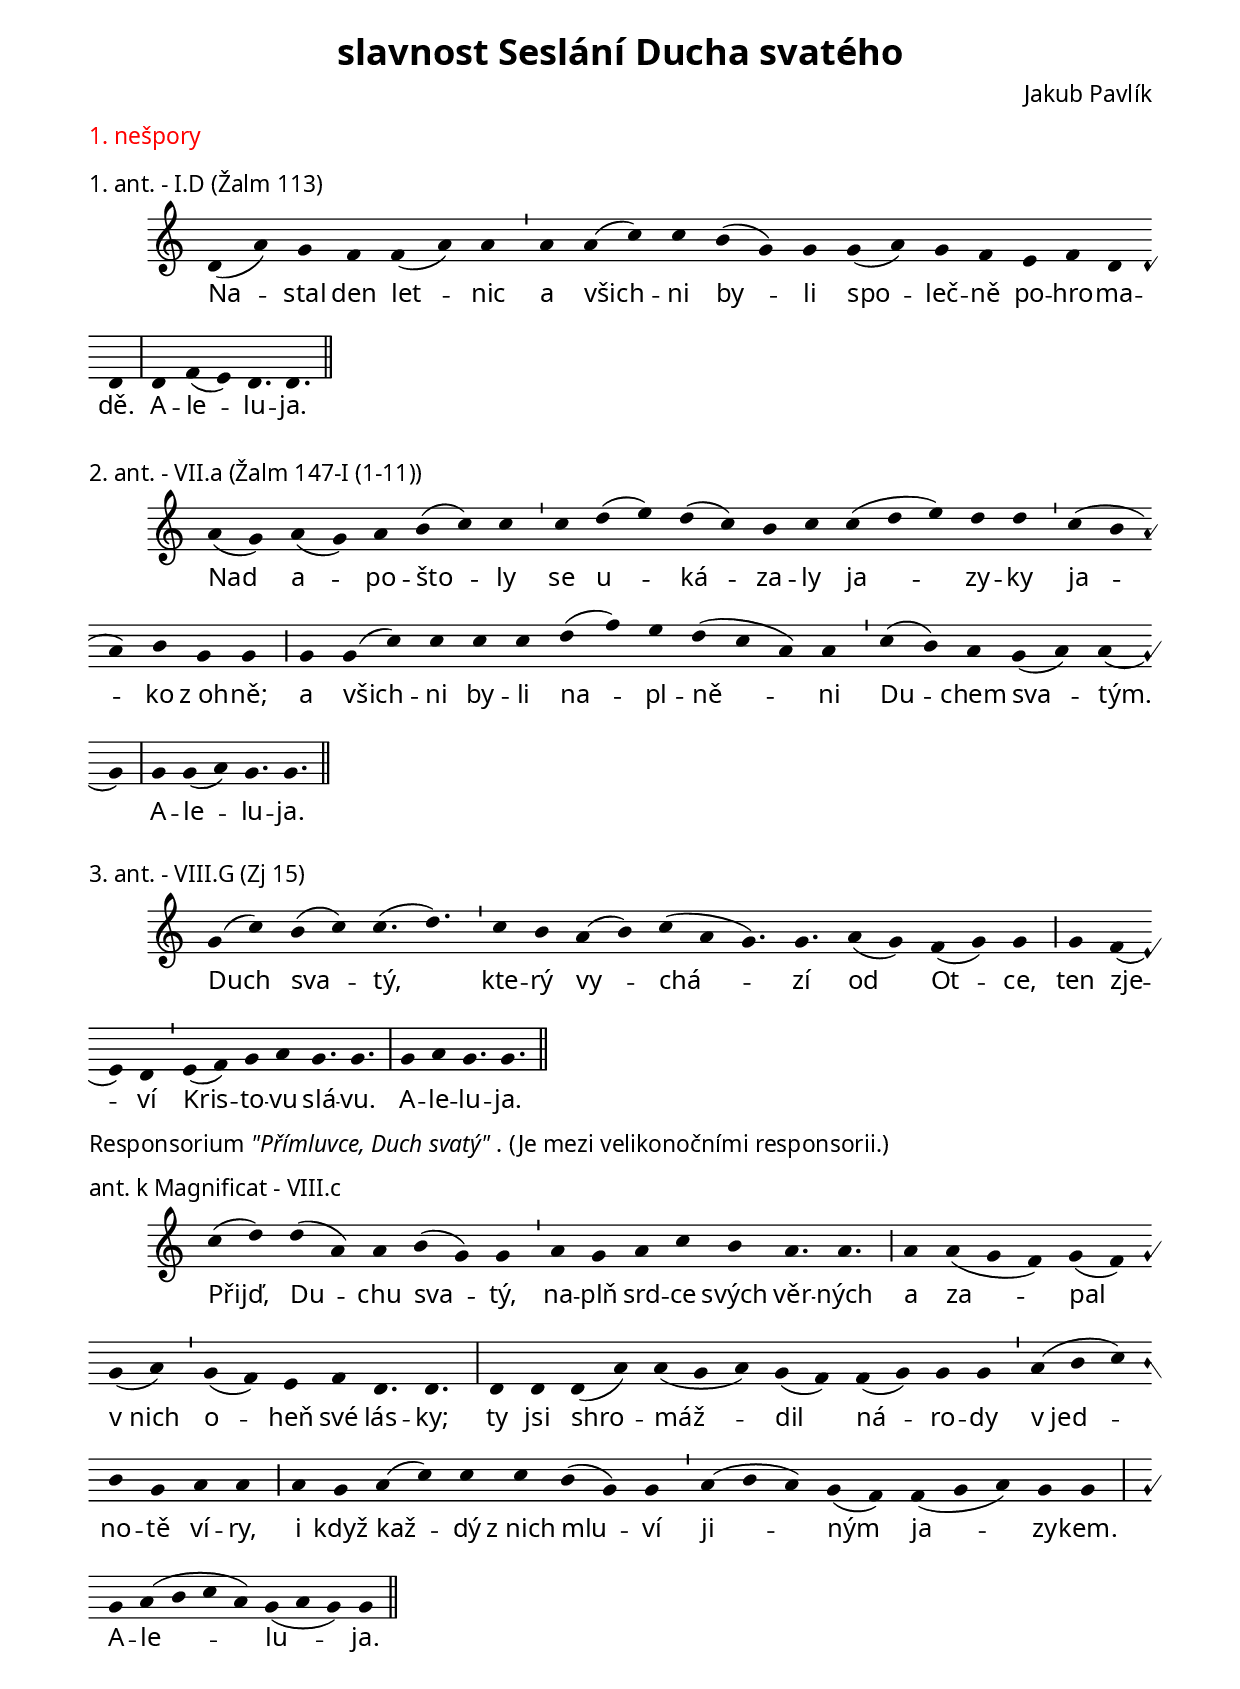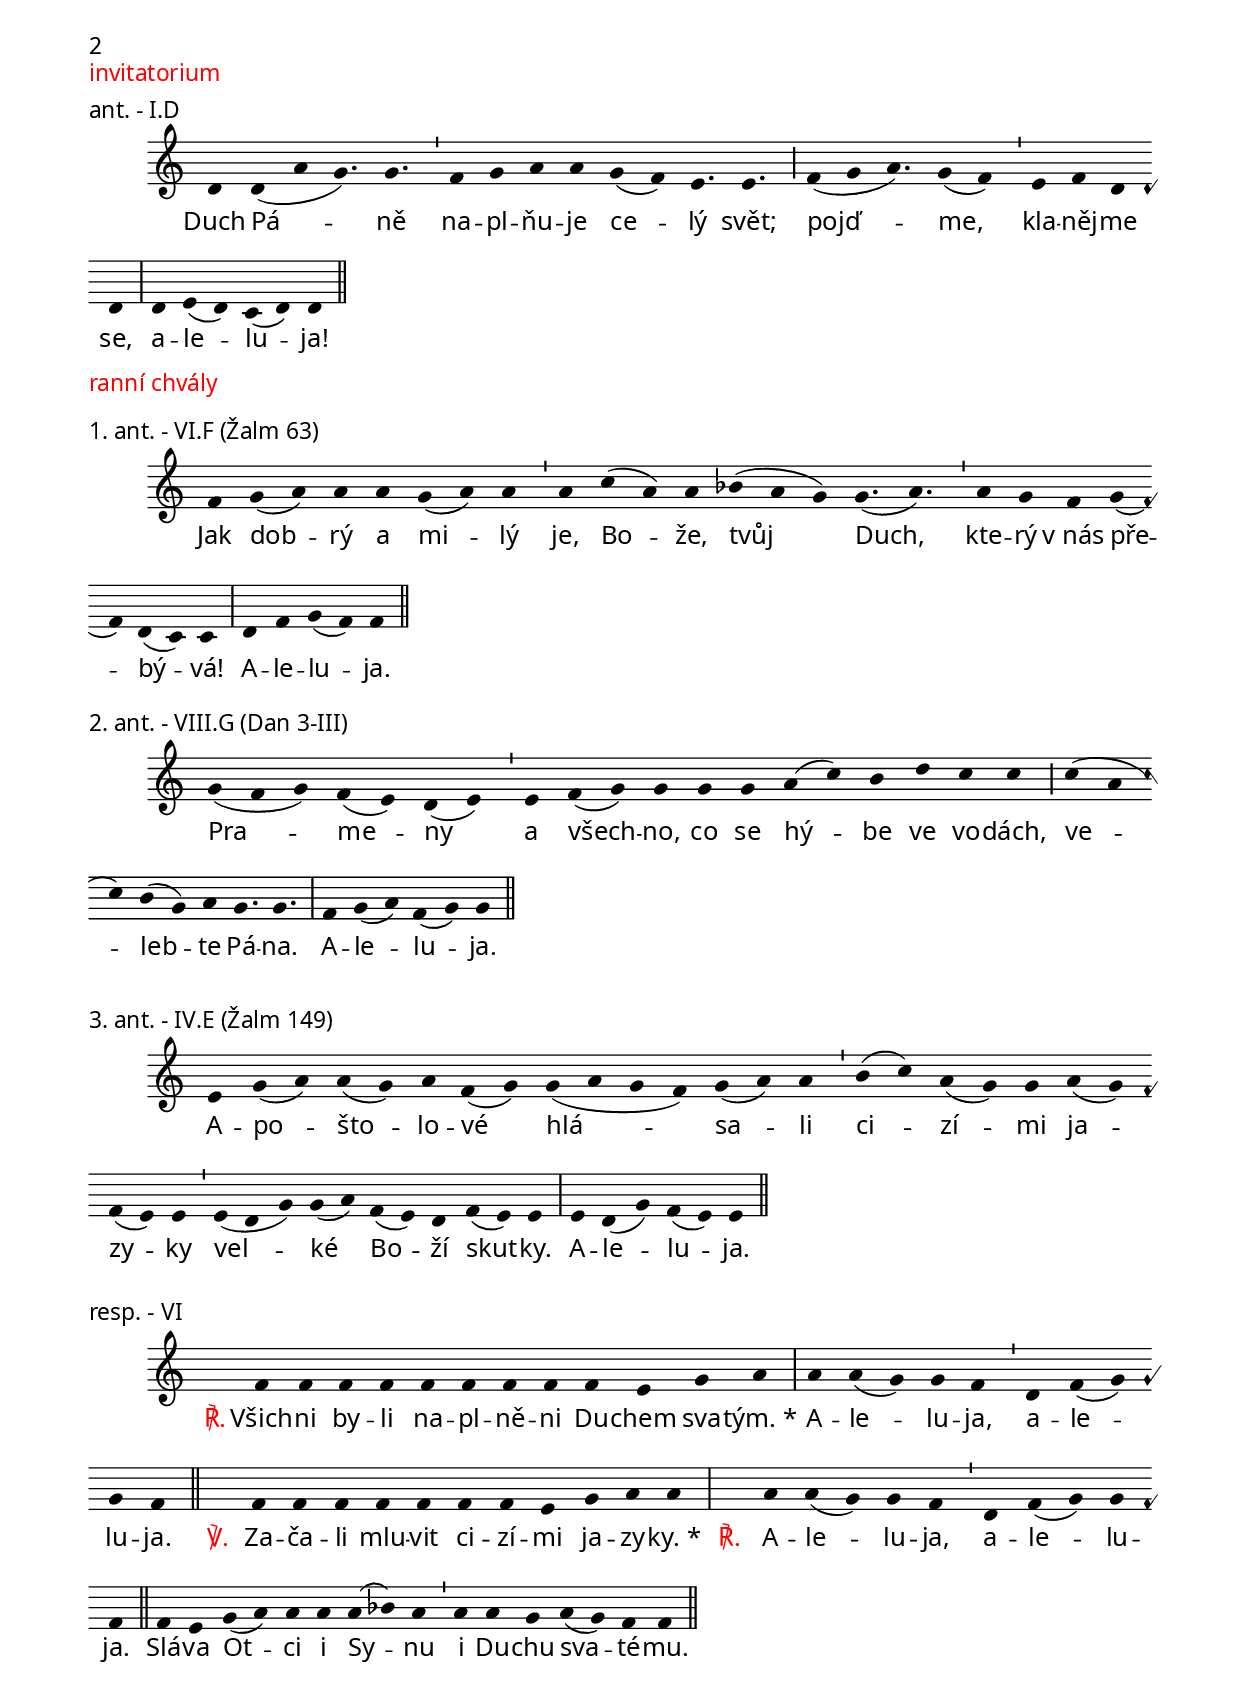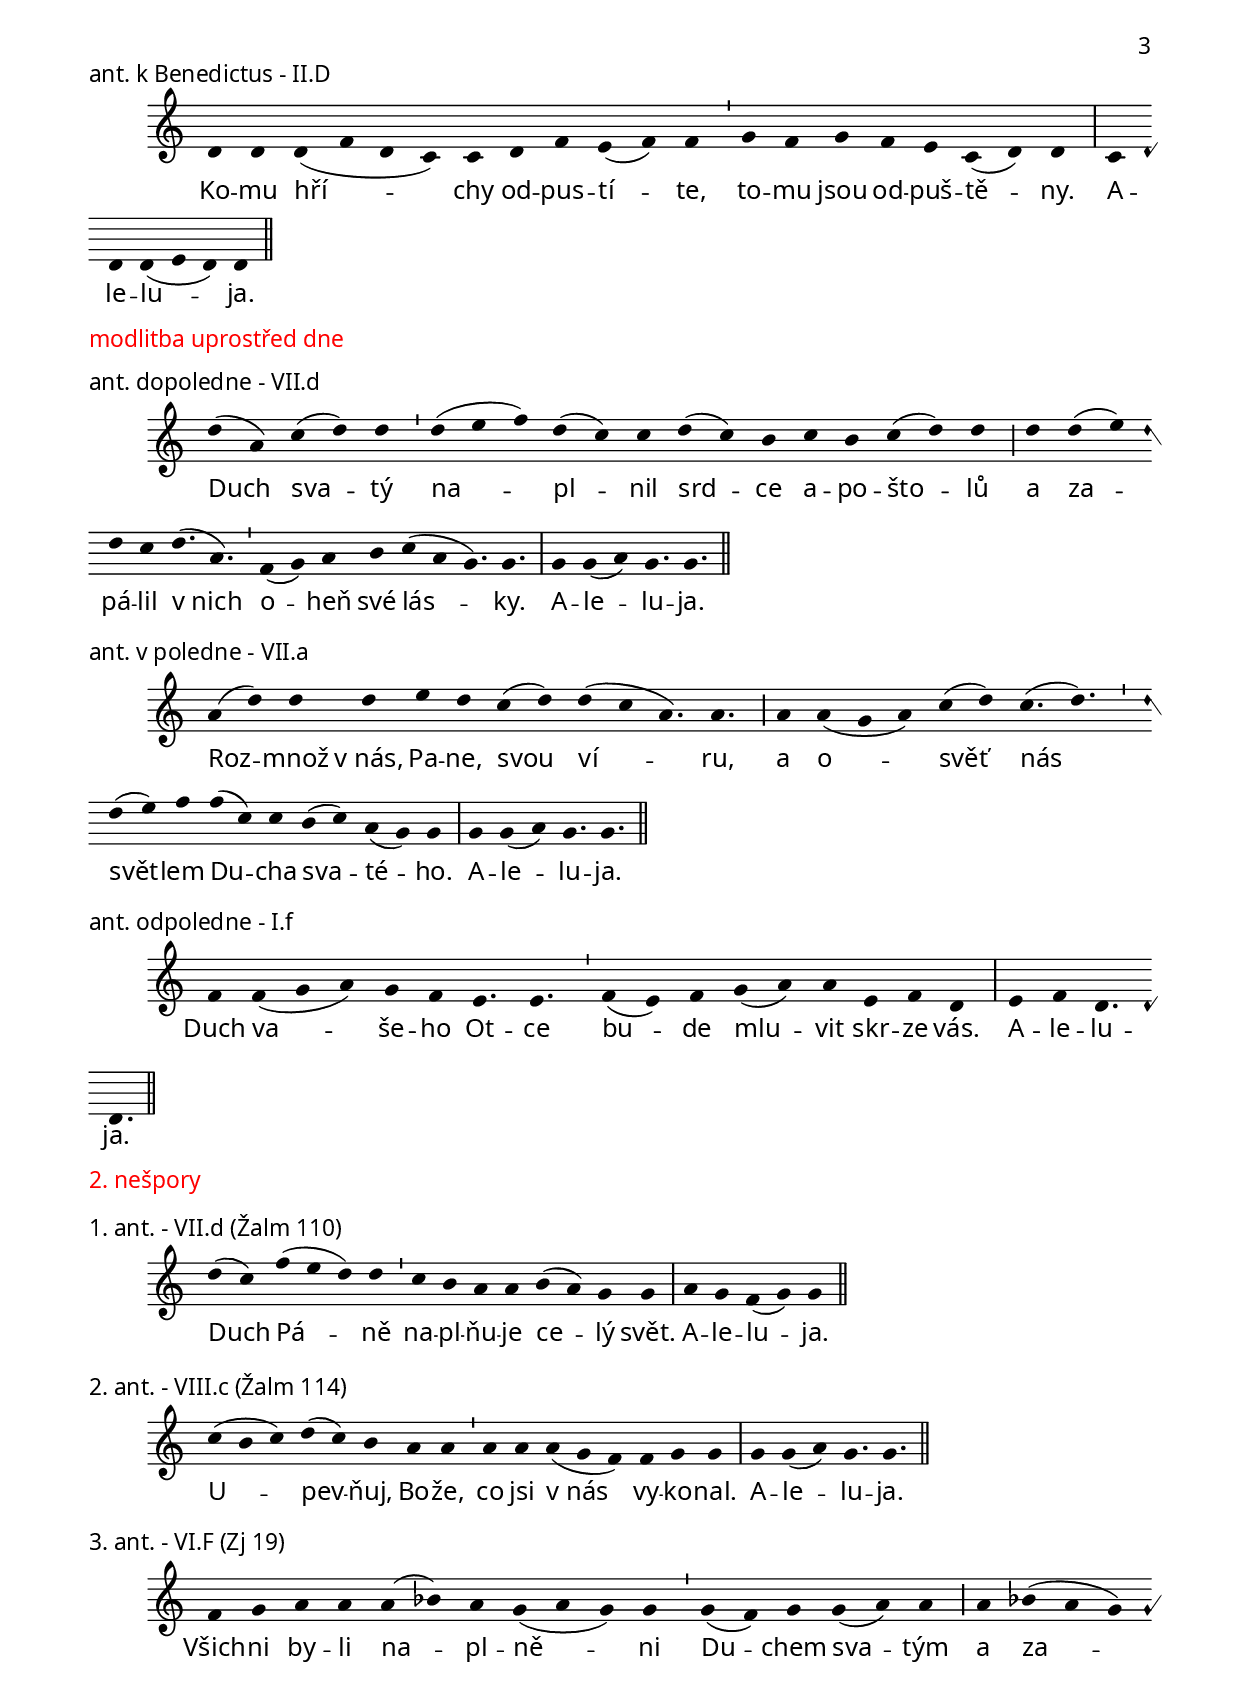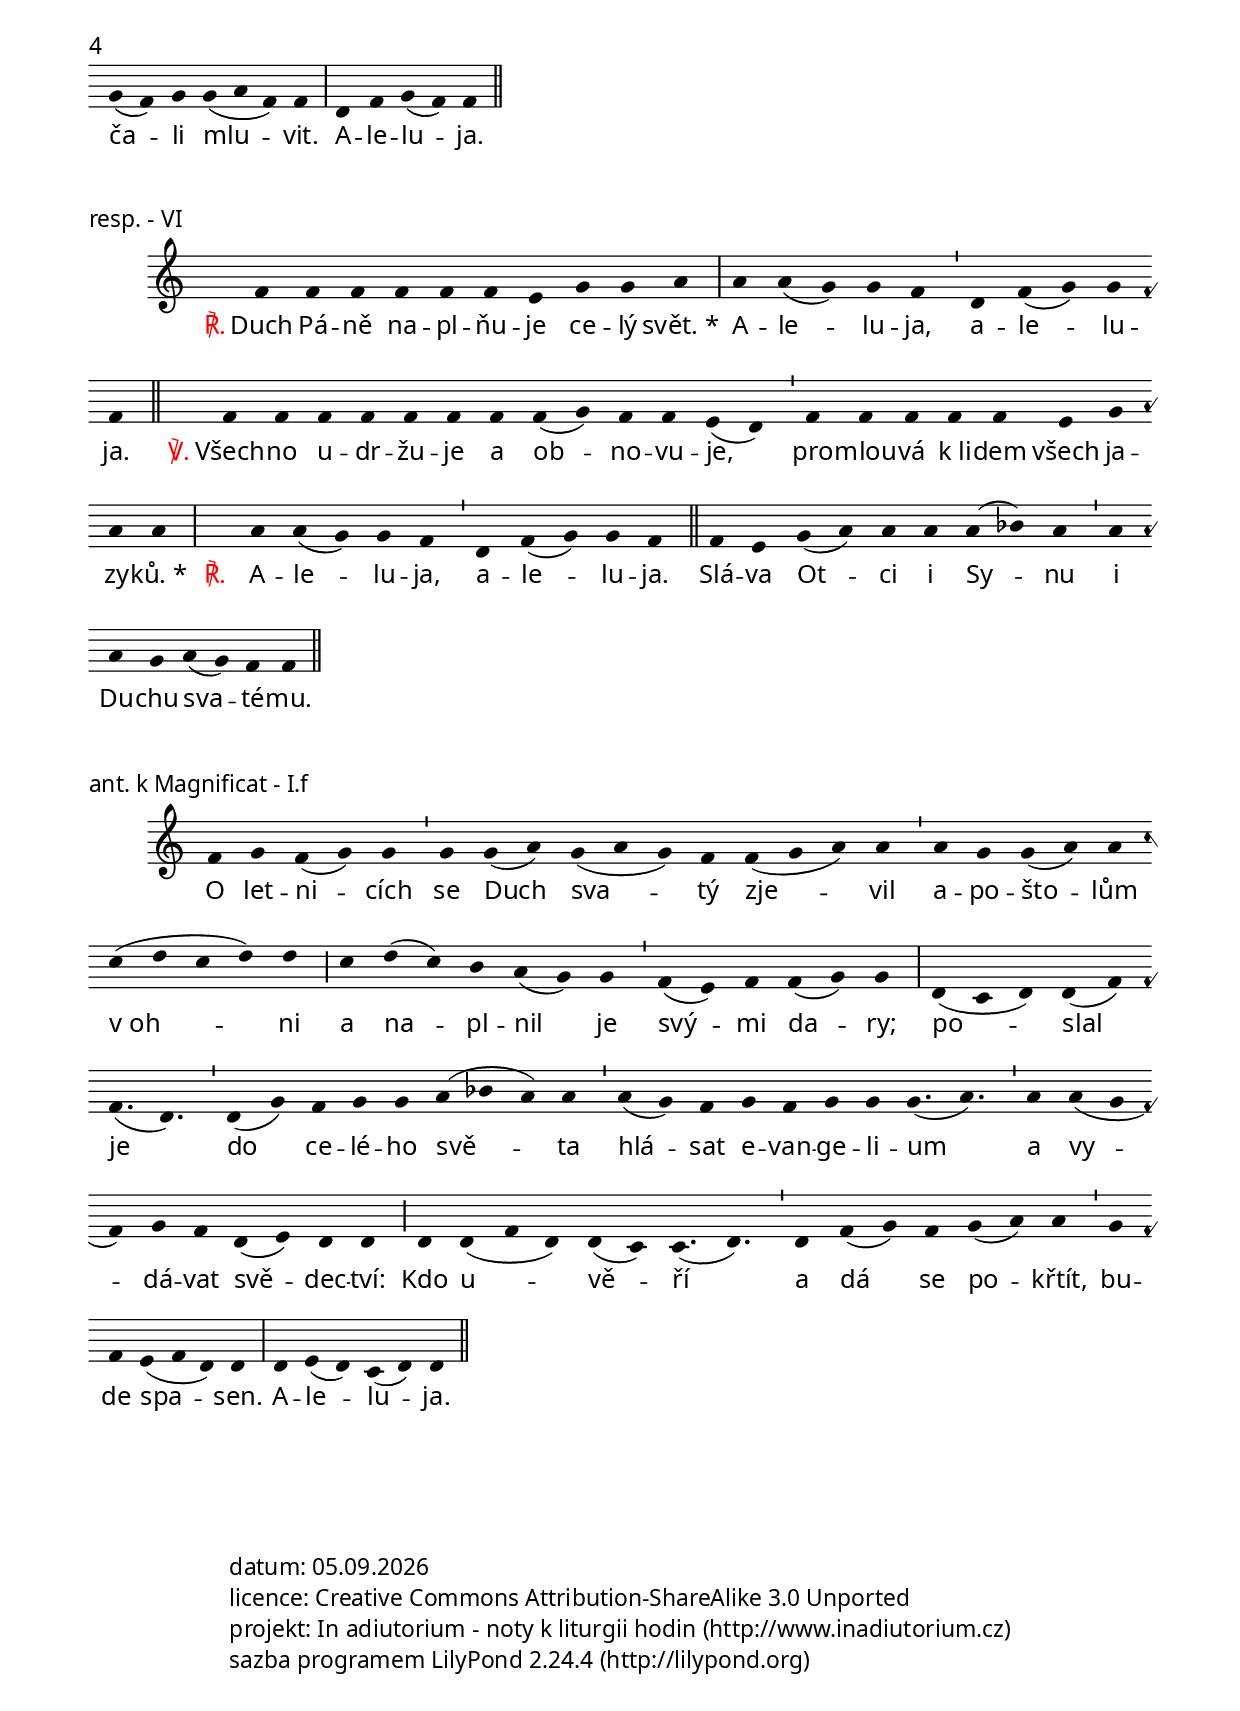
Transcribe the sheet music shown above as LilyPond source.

\version "2.14.2"

\header {
  title = "slavnost Seslání Ducha svatého"
  composer = "Jakub Pavlík"
}

\include "spolecne.ly"
\include "dilyresponsorii.ly"

\markup {\nadpisHodinka {"1. nešpory"}}

\score {
  \relative c' {
    \choralniRezim
    d4( a') g f f( a) a \barMin
    a a( c) c b( g) g g( a) g f e f d d \barMax
    d f( e) d4. d \barFinalis
  }
  \addlyrics {
    Na -- stal den let -- nic
    a všich -- ni by -- li spo -- leč -- ně po -- hro -- ma -- dě.
    A -- le -- lu -- ja.
  }
  \header {
    quid = "1. ant."
    modus = "I"
    differentia = "D" 
    psalmus = "Žalm 113"
    id = ""
    piece = \markup {\sestavTitulek}
  }
}

\score {
  \relative c'' {
    \choralniRezim
    a4( g) a( g) a b( c) c \barMin
    c d( e) d( c) b c c( d e) d d \barMin
    c( b a) b g g \barMaior
    g g( c) c c c d( f) e d( c a) a \barMin
    c( b) a g( a) a( g) \barMax
    g g( a) g4. g \barFinalis
  }
  \addlyrics {
    Nad a -- po -- što -- ly 
    se u -- ká -- za -- ly ja -- zy -- ky
    ja -- ko z_oh -- ně;
    a všich -- ni by -- li na -- pl -- ně -- ni
    Du -- chem sva -- tým.
    A -- le -- lu -- ja.
  }
  \header {
    quid = "2. ant."
    modus = "VII"
    differentia = "a" 
    psalmus = "Žalm 147-I (1-11)"
    id = ""
    piece = \markup {\sestavTitulek}
  }
}

\score {
  \relative c'' {
    \choralniRezim
    g4( c) b( c) c4.( d) \barMin
    c4 b a( b) c( a g4.) g a4( g) f( g) g \barMaior
    g f( e) d \barMin
    e( f) g a g4. g \barMax
    g4 a g4. g \barFinalis
  }
  \addlyrics {
    Duch sva -- tý, 
    kte -- rý vy -- chá -- zí od Ot -- ce,
    ten zje -- ví 
    Kris -- to -- vu slá -- vu.
    A -- le -- lu -- ja.
  }
  \header {
    quid = "3. ant."
    modus = "VIII"
    differentia = "G" 
    psalmus = "Zj 15"
    id = ""
    piece = \markup {\sestavTitulek}
  }
}

\markup{Responsorium \italic{"\"Přímluvce, Duch svatý\""}. (Je mezi velikonočními responsorii.)}

\score {
  \relative c'' {
    \choralniRezim
    c4( d) d( a) a b( g) g \barMin
    a g a c b a4. a \barMaior
    a4 a( g f) g( f) g( a) \barMin g( f) e f d4. d \barMax
    
    d4 d d( a') a( g a) g( f) f( g) g g \barMin
    a( b c) b g a a \barMaior
    a g a( c) c c b( g) g \barMin
    a( b a) g( f) f( g a) g g \barMax
    
    g a( b c a) g( a g) g \barFinalis
  }
  \addlyrics {
    Přijď, Du -- chu sva -- tý,
    na -- plň srd -- ce svých věr -- ných
    a za -- pal v_nich o -- heň své lás -- ky;
    
    ty jsi shro -- máž -- dil ná -- ro -- dy
    v_jed -- no -- tě ví -- ry,
    i když kaž -- dý z_nich mlu -- ví 
    ji -- ným ja -- zy -- kem.
    
    A -- le -- lu -- ja.
  }
  \header {
    quid = "ant. k Magnificat"
    modus = "VIII"
    differentia = "c" 
    psalmus = ""
    id = ""
    piece = \markup {\sestavTitulekBezZalmu}
  }
}

\markup {\nadpisHodinka {"invitatorium"}}

\score {
  \relative c' {
    \choralniRezim
    d4 d( a' g4.) g \barMin
    f4 g a a g( f) e4. e \barMaior
    f4( g a4.) g4( f) \barMin
    e4 f d d \barMax
    d e( d) c( d) d \barFinalis
  }
  \addlyrics {
    Duch Pá -- ně 
    na -- pl -- ňu -- je ce -- lý svět;
    pojď -- me, kla -- něj -- me se,
    a -- le -- lu -- ja!
  }
  \header {
    quid = "ant."
    modus = "I"
    differentia = "D" 
    psalmus = ""
    id = ""
    piece = \markup {\sestavTitulek}
  }
}

\markup {\nadpisHodinka {"ranní chvály"}}

\score {
  \relative c' {
    \choralniRezim
    f4 g( a) a a g( a) a \barMin
    a4 c( a) a bes( a g) g4.( a) \barMin
    a4 g f g( f) d( c) c \barMax
    d4 f g( f) f \barFinalis
  }
  \addlyrics {
    Jak dob -- rý a mi -- lý 
    je, Bo -- že, tvůj Duch,
    kte -- rý v_nás pře -- bý -- vá!
    A -- le -- lu -- ja.
  }
  \header {
    quid = "1. ant."
    modus = "VI"
    differentia = "F" 
    psalmus = "Žalm 63"
    id = ""
    piece = \markup {\sestavTitulek}
  }
}

\score {
  \relative c'' {
    \choralniRezim
    g( f g) f( e) d( e) \barMin
    e f( g) g g g a( c) b d c c \barMaior
    c( a c) b( g) a g4. g \barMax
    f4 g( a) f( g) g \barFinalis
  }
  \addlyrics {
    Pra -- me -- ny 
    a všech -- no, co se hý -- be ve vo -- dách,
    ve -- leb -- te Pá -- na.
    A -- le -- lu -- ja.
  }
  \header {
    quid = "2. ant."
    modus = "VIII"
    differentia = "G" 
    psalmus = "Dan 3-III"
    id = ""
    piece = \markup {\sestavTitulek}
  }
}

\score {
  \relative c' {
    \choralniRezim
    e4 g( a) a( g) a f( g) g( a g f) g( a) a \barMin
    b( c) a( g) g a( g) f( e) e \barMin
    e( d g) g( a) f( e) d f( e) e \barMax
    e d( g) f( e) e \barFinalis
  }
  \addlyrics {
    A -- po -- što -- lo -- vé hlá -- sa -- li 
    ci -- zí -- mi ja -- zy -- ky
    vel -- ké Bo -- ží skut -- ky.
    A -- le -- lu -- ja.
  }
  \header {
    quid = "3. ant."
    modus = "IV"
    differentia = "E" 
    psalmus = "Žalm 149"
    id = ""
    piece = \markup {\sestavTitulek}
  }
}

\score {
  \relative c' {
    \choralniRezim
    
    % R
    \neviditelna f
    f f f f f f f f f e g a \barMax
    \respVIalelujaResponsum \barFinalis
    
    % V
    \neviditelna f
    f f f f f f f e g a a \barMax
    % R
    \neviditelna a
    \respVIalelujaResponsum \barFinalis
    
    % Slava
    \respVIalelujaDoxologie \barFinalis
  }
  \addlyrics {
    \Response Všich -- ni by -- li na -- pl -- ně -- ni Du -- chem sva -- tým._*
    \textRespAleluja
    \Verse Za -- ča -- li mlu -- vit ci -- zí -- mi ja -- zy -- ky._*
    \Response \textRespAleluja
    \textRespDoxologie
  }
  \header {
    quid = "resp."
    modus = "VI"
    id = ""
    piece = \markup {\sestavTitulekResp}
  }
}

\score {
  \relative c' {
    \choralniRezim
    d4 d d( f d c) c d f e( f) f \barMin
    g f g f e c( d) d \barMax
    c d d( e d) d \barFinalis
  }
  \addlyrics {
    Ko -- mu hří -- chy od -- pus -- tí -- te,
    to -- mu jsou od -- puš -- tě -- ny.
    A -- le -- lu -- ja.
  }
  \header {
    quid = "ant. k Benedictus"
    modus = "II"
    differentia = "D" 
    psalmus = ""
    id = ""
    piece = \markup {\sestavTitulekBezZalmu}
  }
}

\markup {\nadpisHodinka {"modlitba uprostřed dne"}}

\score {
  \relative c'' {
    \choralniRezim
    d( a) c( d) d \barMin
    d( e f) d( c) c d( c) b c b c( d) d \barMaior
    d d( e) d c d4.( a) \barMin
    f4( g) a b c( a g4.) g \barMax
    g4 g( a) g4. g \barFinalis
  }
  \addlyrics {
    Duch sva -- tý 
    na -- pl -- nil srd -- ce a -- po -- što -- lů
    a za -- pá -- lil v_nich 
    o -- heň své lás -- ky.
    A -- le -- lu -- ja.
  }
  \header {
    quid = "ant. dopoledne"
    modus = "VII"
    differentia = "d" 
    psalmus = ""
    id = ""
    piece = \markup {\sestavTitulekBezZalmu}
  }
}

\score {
  \relative c'' {
    \choralniRezim
    a4( d) d d e d c( d) d( c a4.) a \barMaior
    a4 a( g a) c( d) c4.( d) \barMin
    d4( e) f f( c) c b( c) a( g) g \barMax
    g g( a) g4. g \barFinalis
  }
  \addlyrics {
    Roz -- množ v_nás, Pa -- ne, svou ví -- ru,
    a o -- svěť nás 
    svět -- lem Du -- cha sva -- té -- ho.
    A -- le -- lu -- ja.
  }
  \header {
    quid = "ant. v poledne"
    modus = "VII"
    differentia = "a" 
    psalmus = ""
    id = ""
    piece = \markup {\sestavTitulekBezZalmu}
  }
}

\score {
  \relative c' {
    \choralniRezim
    f4 f( g a) g f e4. e \barMin
    f4( e) f g( a) a e f d \barMax
    e f d4. d \barFinalis
  }
  \addlyrics {
    Duch va -- še -- ho Ot -- ce
    bu -- de mlu -- vit skr -- ze vás.
    A -- le -- lu -- ja.
  }
  \header {
    quid = "ant. odpoledne"
    modus = "I"
    differentia = "f" 
    psalmus = ""
    id = ""
    piece = \markup {\sestavTitulekBezZalmu}
  }
}

\markup {\nadpisHodinka {"2. nešpory"}}

\score {
  \relative c'' {
    \choralniRezim
    d4( c) f( e d) d \barMin
    c b a a b( a) g g \barMax
    a g f( g) g \barFinalis
  }
  \addlyrics {
    Duch Pá -- ně na -- pl -- ňu -- je ce -- lý svět.
    A -- le -- lu -- ja.
  }
  \header {
    quid = "1. ant."
    modus = "VII"
    differentia = "d" 
    psalmus = "Žalm 110"
    id = ""
    piece = \markup {\sestavTitulek}
  }
}

\score {
  \relative c'' {
    \choralniRezim
    c4( b c) d( c) b a a \barMin
    a a a( g f) f g g \barMax
    g g( a) g4. g \barFinalis
  }
  \addlyrics {
    U -- pev -- ňuj, Bo -- že,
    co jsi v_nás vy -- ko -- nal.
    A -- le -- lu -- ja.
  }
  \header {
    quid = "2. ant."
    modus = "VIII"
    differentia = "c" 
    psalmus = "Žalm 114"
    id = ""
    piece = \markup {\sestavTitulek}
  }
}

\score {
  \relative c' {
    \choralniRezim
    f4 g a a a( bes) a g( a g) g \barMin
    g( f) g g( a) a \barMaior
    a bes( a g) g( f) g g( a f) f \barMax
    d f g( f) f \barFinalis
  }
  \addlyrics {
    Všich -- ni by -- li na -- pl -- ně -- ni Du -- chem sva -- tým
    a za -- ča -- li mlu -- vit.
    A -- le -- lu -- ja.
  }
  \header {
    quid = "3. ant."
    modus = "VI"
    differentia = "F" 
    psalmus = "Zj 19"
    id = ""
    piece = \markup {\sestavTitulek}
  }
}

\score {
  \relative c' {
    \choralniRezim
    
    % R
    \neviditelna f
    f4 f f f f f e g g a \barMax
    \respVIalelujaResponsum \barFinalis
    
    % V
    \neviditelna f
    f f f f f f f f( g) f f e( d) \barMin
    f f f f f e g a a \barMax
    % R
    \neviditelna a
    \respVIalelujaResponsum \barFinalis
    
    % Slava
    \respVIalelujaDoxologie \barFinalis
  }
  \addlyrics {
    \Response Duch Pá -- ně na -- pl -- ňu -- je ce -- lý svět._*
    \textRespAleluja
    \Verse Všech -- no u -- dr -- žu -- je a ob -- no -- vu -- je,
    pro -- mlou -- vá k_li -- dem všech ja -- zy -- ků._*
    \Response \textRespAleluja
    \textRespDoxologie
  }
  \header {
    quid = "resp."
    modus = "VI"
    id = ""
    piece = \markup {\sestavTitulekResp}
  }
}

\score {
  \relative c' {
    \choralniRezim
    f4 g f( g) g \barMin
    g g( a) g( a g) f f( g a) a \barMin
    a4 g g( a) a c( d c d) d \barMaior
    c4 d( c) b a( g) g \barMin
    f( e) f f( g) g \barMax
    
    d( c d) d( f) f4.( d) \barMin
    d4( g) f g g a( bes a) a \barMin
    a( g) f g f g g g4.( a) \barMin
    a4 a( g f) g f d( e) d d \barMaior
    
    d d( f d) d( c) c4.( d) \barMin
    d4 f( g) f g( a) a \barMin
    g f e( f d) d \barMax
    
    d e( d) c( d) d \barFinalis
  }
  \addlyrics {
    O let -- ni -- cích
    se Duch sva -- tý zje -- vil 
    a -- po -- što -- lům v_oh -- ni
    a na -- pl -- nil je 
    svý -- mi da -- ry;
    
    po -- slal je do ce -- lé -- ho svě -- ta
    hlá -- sat e -- van -- ge -- li -- um
    a vy -- dá -- vat svě -- dec -- tví:
    Kdo u -- vě -- ří 
    a dá se po -- křtít,
    bu -- de spa -- sen.
    
    A -- le -- lu -- ja.
  }
  \header {
    quid = "ant. k Magnificat"
    modus = "I"
    differentia = "f" 
    psalmus = ""
    id = ""
    piece = \markup {\sestavTitulekBezZalmu}
  }
}